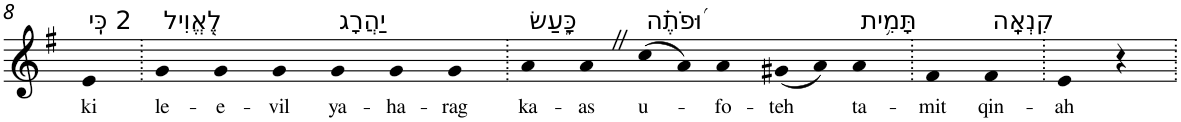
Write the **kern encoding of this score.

**kern	**text
*part1	*part1
*staff1	*staff1
*I"Piano	*
*I'Pno	*
!!LO:PB:g=z
*clefG2	*
*k[f#]	*
*G:	*
=8	=8
!LO:TX:a:t=2 כִּֽי	!
!	!LO:LY:b
4e	ki
=9.	=9.
!LO:TX:a:t=לֶ֭אֱוִיל	!
!	!LO:LY:b
4g	le-
!	!LO:LY:b
4g	-e-
!	!LO:LY:b
4g	-vil
!LO:TX:a:t=יַהֲרָג	!
!	!LO:LY:b
4g	ya-
!	!LO:LY:b
4g	-ha-
!	!LO:LY:b
4g	-rag
=10.	=10.
!LO:TX:a:t=כָּ֑עַשׂ	!
!	!LO:LY:b
4a	ka-
!	!LO:LY:b
4aZ	-as
!LO:TX:a:t=וּ֝פֹתֶ֗ה	!
!	!LO:LY:b
(8cc	u-
8a)	.
!	!LO:LY:b
4a	-fo-
!	!LO:LY:b
(8g#X	-teh
8a)	.
!LO:TX:a:t=תָּמִ֥ית	!
!	!LO:LY:b
4a	ta-
=11.	=11.
!	!LO:LY:b
4f#	-mit
!LO:TX:a:t=קִנְאָֽה	!
!	!LO:LY:b
4f#	qin-
=12.	=12.
!	!LO:LY:b
4e	-ah
4r	.
=.	=.
*-	*-
